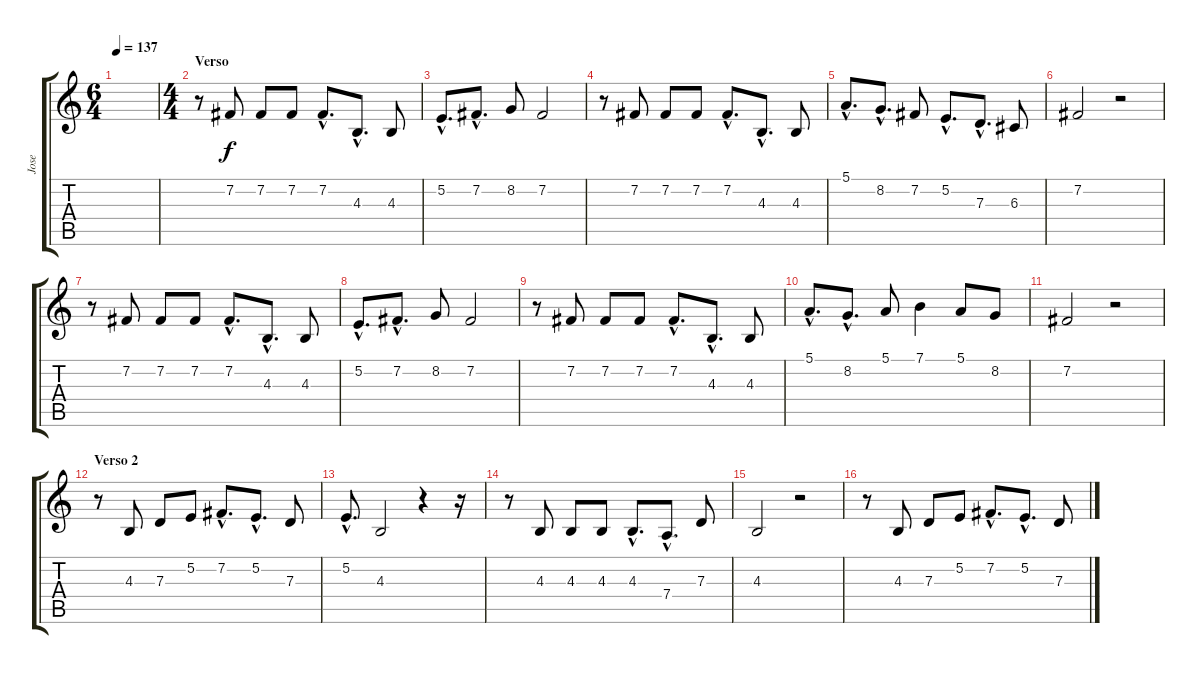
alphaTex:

\track ("Jose" "Jose") {instrument lead1square}
\staff {score tabs}
\tuning (E4 B3 G3 D3 A2 E2) {hide}
\ts (6 4)
\tempo 137
\clef g2
\ks c
|
\ts (4 4)
\section ("" "Verso")
r.8{volume 16 instrument lead1square} 7.2.8 7.2.8 7.2.8 7.2{hac}.8{d} 4.3{hac}.8{d} 4.3.8 |
5.2{hac}.8{d} 7.2{hac}.8{d} 8.2.8 7.2.2 |
r.8 7.2.8 7.2.8 7.2.8 7.2{hac}.8{d} 4.3{hac}.8{d} 4.3.8 |
5.1{hac}.8{d} 8.2{hac}.8{d} 7.2.8 5.2{hac}.8{d} 7.3{hac}.8{d} 6.3.8 |
7.2.2 r.2 |
r.8 7.2.8 7.2.8 7.2.8 7.2{hac}.8{d} 4.3{hac}.8{d} 4.3.8 |
5.2{hac}.8{d} 7.2{hac}.8{d} 8.2.8 7.2.2 |
r.8 7.2.8 7.2.8 7.2.8 7.2{hac}.8{d} 4.3{hac}.8{d} 4.3.8 |
5.1{hac}.8{d} 8.2{hac}.8{d} 5.1.8 7.1.4 5.1.8 8.2.8 |
7.2.2 r.2 |
\section ("" "Verso 2")
r.8 4.3.8 7.3.8 5.2.8 7.2{hac}.8{d} 5.2{hac}.8{d} 7.3.8 |
5.2{hac}.8{d} 4.3.2 r.4 r.16 |
r.8 4.3.8 4.3.8 4.3.8 4.3{hac}.8{d} 7.4{hac}.8{d} 7.3.8 |
4.3.2 r.2 |
r.8 4.3.8 7.3.8 5.2.8 7.2{hac}.8{d} 5.2{hac}.8{d} 7.3.8
